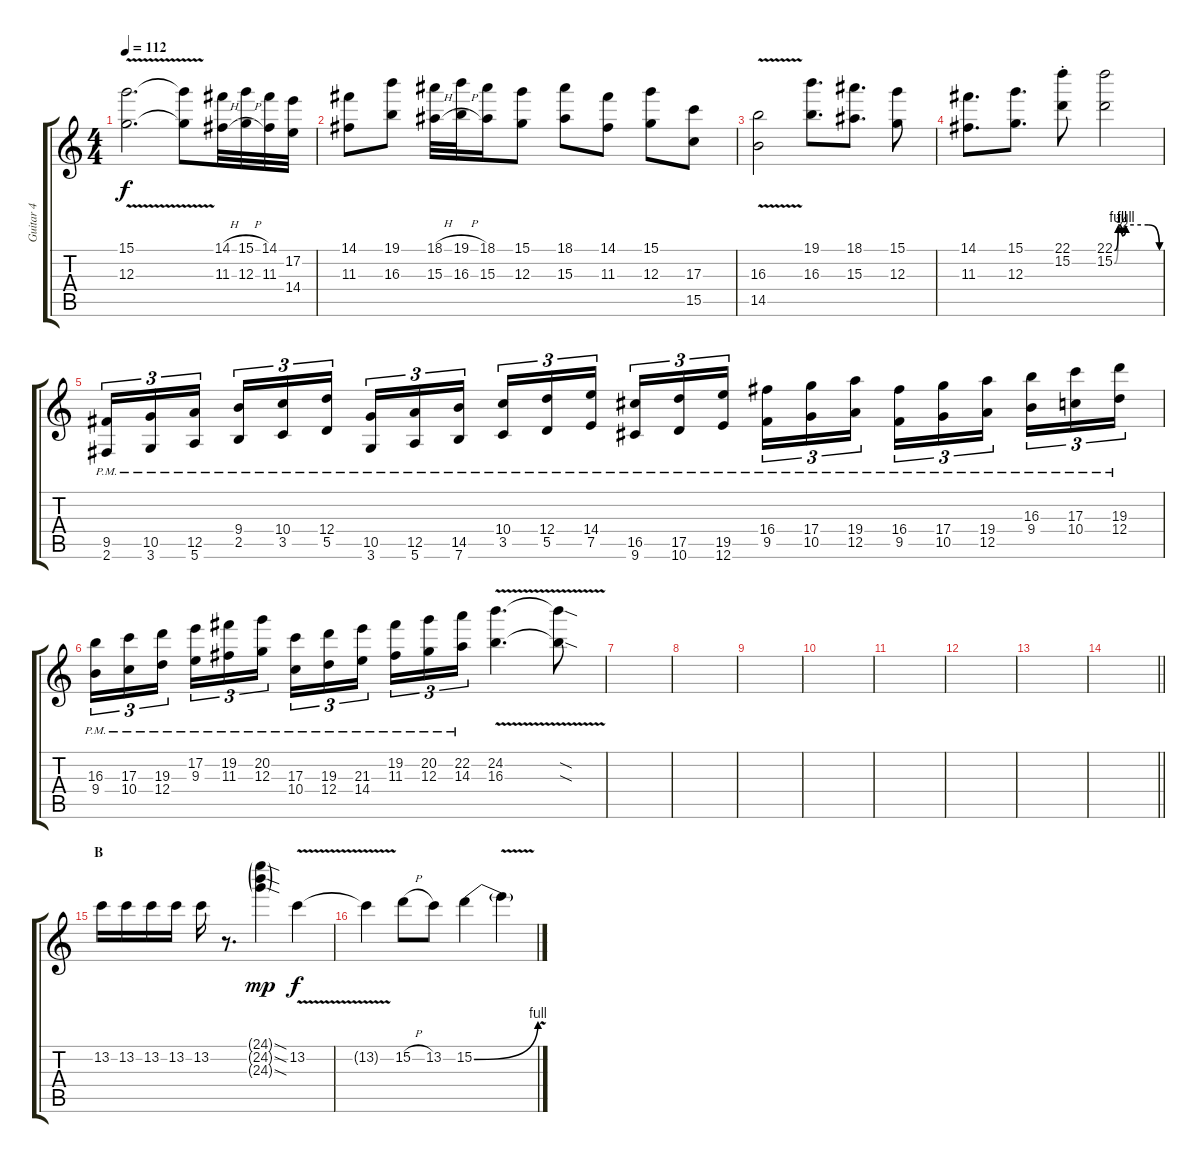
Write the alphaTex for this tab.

\track ("Guitar 4" "Guitar 4") {instrument distortionguitar}
\staff {score tabs}
\tuning (E4 B3 G3 D3 A2 E2) {hide}
\ts (4 4)
\tempo 112
\clef g2
\ks c
(15.1{v} 12.3{v}).2{d dy f} (15.1{t} 12.3{t}).8 (14.1{h} 11.3{h}).32 (15.1{h} 12.3{h}).32 (14.1 11.3).32 (17.2 14.4).32 |
(14.1 11.3).8 (19.1 16.3).8 (18.1{h} 15.3{h}).32 (19.1{h} 16.3{h}).32 (18.1 15.3).16 (15.1 12.3).8 (18.1 15.3).8 (14.1 11.3).8 (15.1 12.3).8 (17.3 15.5).8 |
(16.3{v} 14.5{v}).2 (19.1 16.3).8{d} (18.1 15.3).8{d} (15.1 12.3).8 |
(14.1 11.3).8{d} (15.1 12.3).8{d} (22.1{st} 15.2{st}).8 (22.1{be (custom 0 0 5 4 10 2 15 4 45 4 60 0)} 15.2{be (custom 0 0 5 4 10 2 15 4 45 4 60 0)}).2 |
(9.5 2.6{pm}).16{tu (3 2)} (10.5 3.6{pm}).16{tu (3 2)} (12.5 5.6{pm}).16{tu (3 2) beam splitsecondary} (9.4 2.5{pm}).16{tu (3 2)} (10.4 3.5{pm}).16{tu (3 2)} (12.4 5.5{pm}).16{tu (3 2)} (10.5 3.6{pm}).16{tu (3 2)} (12.5 5.6{pm}).16{tu (3 2)} (14.5 7.6{pm}).16{tu (3 2) beam splitsecondary} (10.4 3.5{pm}).16{tu (3 2)} (12.4 5.5{pm}).16{tu (3 2)} (14.4 7.5{pm}).16{tu (3 2)} (16.5 9.6{pm}).16{tu (3 2)} (17.5 10.6{pm}).16{tu (3 2)} (19.5 12.6{pm}).16{tu (3 2) beam splitsecondary} (16.4 9.5{pm}).16{tu (3 2)} (17.4 10.5{pm}).16{tu (3 2)} (19.4 12.5{pm}).16{tu (3 2)} (16.4 9.5{pm}).16{tu (3 2)} (17.4 10.5{pm}).16{tu (3 2)} (19.4 12.5{pm}).16{tu (3 2) beam splitsecondary} (16.3 9.4{pm}).16{tu (3 2)} (17.3 10.4{pm}).16{tu (3 2)} (19.3 12.4{pm}).16{tu (3 2)} |
(16.3 9.4{pm}).16{tu (3 2)} (17.3 10.4{pm}).16{tu (3 2)} (19.3 12.4{pm}).16{tu (3 2) beam splitsecondary} (17.2 9.3{pm}).16{tu (3 2)} (19.2 11.3{pm}).16{tu (3 2)} (20.2 12.3{pm}).16{tu (3 2)} (17.3 10.4{pm}).16{tu (3 2)} (19.3 12.4{pm}).16{tu (3 2)} (21.3 14.4{pm}).16{tu (3 2) beam splitsecondary} (19.2 11.3{pm}).16{tu (3 2)} (20.2 12.3{pm}).16{tu (3 2)} (22.2 14.3{pm}).16{tu (3 2)} (24.2{v} 16.3{v}).4{d} (24.2{sod t} 16.3{sod t}).8 |
|
|
|
|
|
|
|
\barLineRight lightlight
|
\section ("" "B")
13.2.16 13.2.16 13.2.16 13.2.16 13.2.16 r.8{d} (24.1{sod g} 24.2{sod g} 24.3{sod g}).4{dy mp} 13.2{v}.4{dy f} |
13.2{t}.4 15.2{h}.8 13.2.8 15.2{be (bend 0 0 60 4)}.4 15.2{v t}.4
